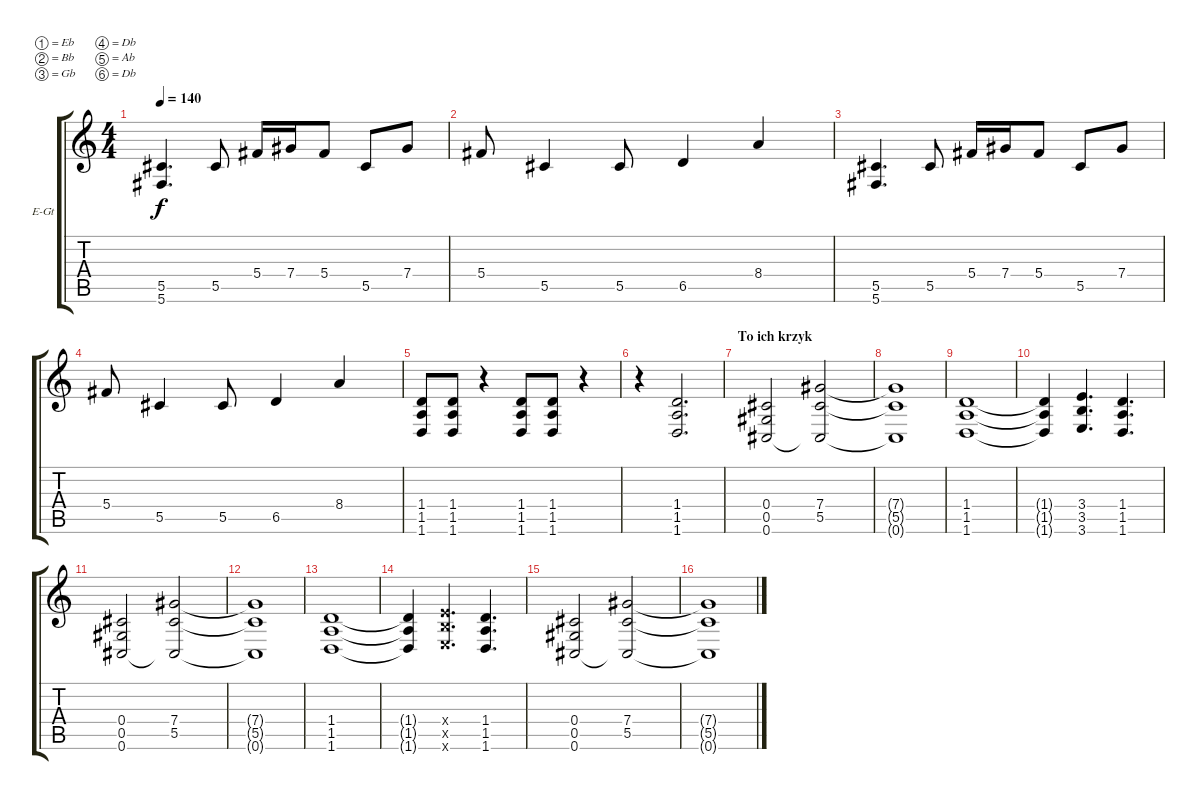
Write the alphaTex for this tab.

\bracketExtendMode groupsimilarinstruments
\firstSystemTrackNameOrientation horizontal
\otherSystemsTrackNameOrientation horizontal
\track ("Gitara 1" "E-Gt") {instrument distortionguitar}
\staff {score tabs}
\tuning (Eb4 Bb3 Gb3 Db3 Ab2 Db2)
\ts (4 4)
\tempo 140
\clef g2
\ks c
(5.5 5.6).4{d dy f} 5.5.8 5.4.16 7.4.16 5.4.8 5.5.8 7.4.8 |
5.4.8 5.5.4 5.5.8 6.5.4 8.4.4 |
(5.5 5.6).4{d} 5.5.8 5.4.16 7.4.16 5.4.8 5.5.8 7.4.8 |
5.4.8 5.5.4 5.5.8 6.5.4 8.4.4 |
(1.4 1.5 1.6).8 (1.4 1.5 1.6).8 r.4 (1.4 1.5 1.6).8 (1.4 1.5 1.6).8 r.4 |
r.4 (1.4 1.5 1.6).2{d} |
\section ("" "To ich krzyk")
(0.4 0.5 0.6).2 (7.4 5.5 0.6{t}).2 |
(7.4{t} 5.5{t} 0.6{t}).1 |
(1.4 1.5 1.6).1 |
(1.4{t} 1.5{t} 1.6{t}).4 (3.4 3.5 3.6).4{d} (1.4 1.5 1.6).4{d} |
(0.4 0.5 0.6).2 (7.4 5.5 0.6{t}).2 |
(7.4{t} 5.5{t} 0.6{t}).1 |
(1.4 1.5 1.6).1 |
(1.4{t} 1.5{t} 1.6{t}).4 (3.4{x} 3.5{x} 3.6{x}).4{d} (1.4 1.5 1.6).4{d} |
(0.4 0.5 0.6).2 (7.4 5.5 0.6{t}).2 |
(7.4{t} 5.5{t} 0.6{t}).1
